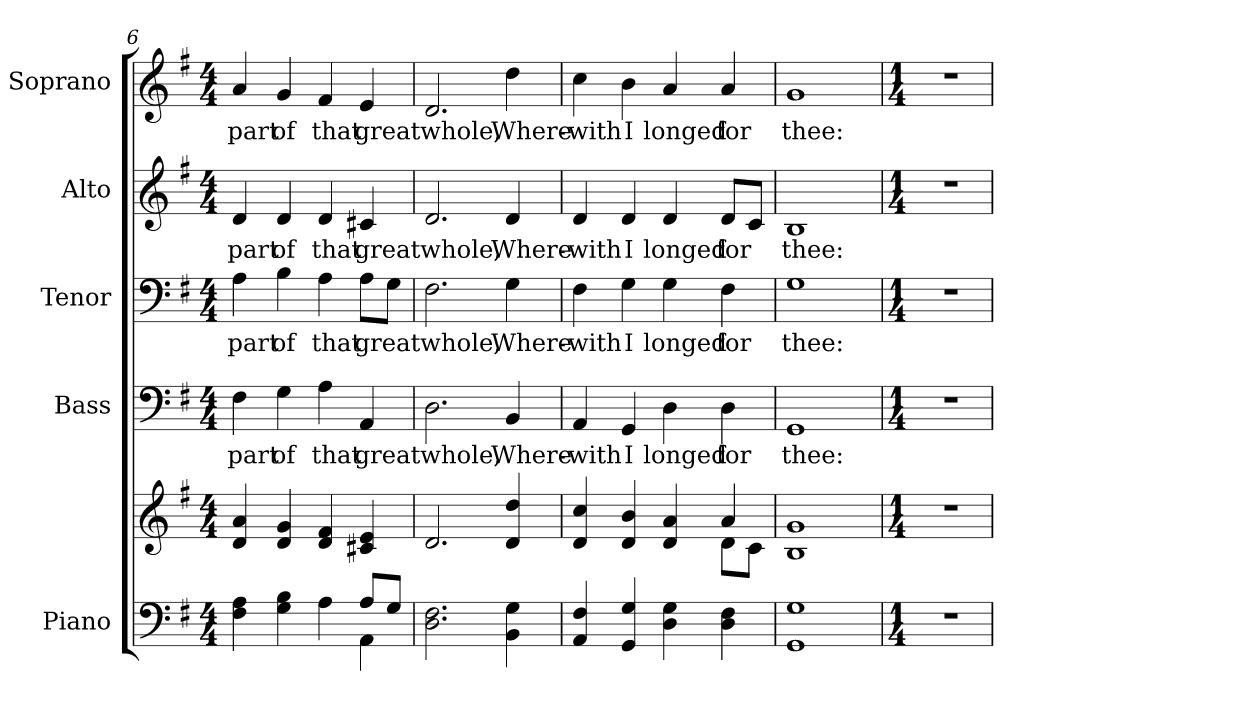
**kern	**kern	**kern	**text	**kern	**text	**kern	**text	**kern	**text
*part5	*part5	*part4	*part4	*part3	*part3	*part2	*part2	*part1	*part1
*staff6	*staff5	*staff4	*staff4	*staff3	*staff3	*staff2	*staff2	*staff1	*staff1
*I"Piano	*	*I"Bass	*	*I"Tenor	*	*I"Alto	*	*I"Soprano	*
*I'Pno.	*	*I'B.	*	*I'T.	*	*I'A.	*	*I'S.	*
*clefF4	*clefG2	*clefF4	*	*clefF4	*	*clefG2	*	*clefG2	*
*k[f#]	*k[f#]	*k[f#]	*	*k[f#]	*	*k[f#]	*	*k[f#]	*
*G:	*G:	*G:	*	*G:	*	*G:	*	*G:	*
*M4/4	*M4/4	*M4/4	*	*M4/4	*	*M4/4	*	*M4/4	*
=6	=6	=6	=6	=6	=6	=6	=6	=6	=6
*^	*	*	*	*	*	*	*	*	*
!	!	!	!	!LO:LY:b:color=#000000	!	!	!	!	!	!
!	!	!	!	!	!	!LO:LY:b:color=#000000	!	!	!	!
!	!	!	!	!	!	!	!	!LO:LY:b:color=#000000	!	!
!	!	!	!	!	!	!	!	!	!	!LO:LY:b:color=#000000
4F#i\ 4Ai	2ryy	4di/ 4ai	4F#i\	part	4Ai\	part	4di/	part	4ai/	part
!	!	!	!	!LO:LY:b:color=#000000	!	!	!	!	!	!
!	!	!	!	!	!	!LO:LY:b:color=#000000	!	!	!	!
!	!	!	!	!	!	!	!	!LO:LY:b:color=#000000	!	!
!	!	!	!	!	!	!	!	!	!	!LO:LY:b:color=#000000
4Gi\ 4Bi	.	4di/ 4gi	4Gi\	of	4Bi\	of	4di/	of	4gi/	of
!	!	!	!	!LO:LY:b:color=#000000	!	!	!	!	!	!
!	!	!	!	!	!	!LO:LY:b:color=#000000	!	!	!	!
!	!	!	!	!	!	!	!	!LO:LY:b:color=#000000	!	!
!	!	!	!	!	!	!	!	!	!	!LO:LY:b:color=#000000
4Ai\	4ryy	4di/ 4f#i	4Ai\	that	4Ai\	that	4di/	that	4f#i/	that
!	!	!	!	!LO:LY:b:color=#000000	!	!	!	!	!	!
!	!	!	!	!	!	!LO:LY:b:color=#000000	!	!	!	!
!	!	!	!	!	!	!	!	!LO:LY:b:color=#000000	!	!
!	!	!	!	!	!	!	!	!	!	!LO:LY:b:color=#000000
8Ai/L	4AAi\	4c#Xi/ 4ei	4AAi/	great	8Ai\L	great	4c#Xi/	great	4ei/	great
8Gi/J	.	.	.	.	8Gi\J	.	.	.	.	.
*v	*v	*	*	*	*	*	*	*	*	*
!!LO:PB:g=z
=7	=7	=7	=7	=7	=7	=7	=7	=7	=7
!	!	!	!LO:LY:b:color=#000000	!	!	!	!	!	!
!	!	!	!	!	!LO:LY:b:color=#000000	!	!	!	!
!	!	!	!	!	!	!	!LO:LY:b:color=#000000	!	!
!	!	!	!	!	!	!	!	!	!LO:LY:b:color=#000000
2.Di\ 2.F#i	2.di/	2.Di\	whole,	2.F#i\	whole,	2.di/	whole,	2.di/	whole,
!	!	!	!LO:LY:b:color=#000000	!	!	!	!	!	!
!	!	!	!	!	!LO:LY:b:color=#000000	!	!	!	!
!	!	!	!	!	!	!	!LO:LY:b:color=#000000	!	!
!	!	!	!	!	!	!	!	!	!LO:LY:b:color=#000000
4BBi\ 4Gi	4di/ 4ddi	4BBi/	Where-	4Gi\	Where-	4di/	Where-	4ddi\	Where-
=8	=8	=8	=8	=8	=8	=8	=8	=8	=8
*	*^	*	*	*	*	*	*	*	*
!	!	!	!	!LO:LY:b:color=#000000	!	!	!	!	!	!
!	!	!	!	!	!	!LO:LY:b:color=#000000	!	!	!	!
!	!	!	!	!	!	!	!	!LO:LY:b:color=#000000	!	!
!	!	!	!	!	!	!	!	!	!	!LO:LY:b:color=#000000
4AAi/ 4F#i	4di/ 4cci	2ryy	4AAi/	-with	4F#i\	-with	4di/	-with	4cci\	-with
!	!	!	!	!LO:LY:b:color=#000000	!	!	!	!	!	!
!	!	!	!	!	!	!LO:LY:b:color=#000000	!	!	!	!
!	!	!	!	!	!	!	!	!LO:LY:b:color=#000000	!	!
!	!	!	!	!	!	!	!	!	!	!LO:LY:b:color=#000000
4GGi/ 4Gi	4di/ 4bi	.	4GGi/	I	4Gi\	I	4di/	I	4bi\	I
!	!	!	!	!LO:LY:b:color=#000000	!	!	!	!	!	!
!	!	!	!	!	!	!LO:LY:b:color=#000000	!	!	!	!
!	!	!	!	!	!	!	!	!LO:LY:b:color=#000000	!	!
!	!	!	!	!	!	!	!	!	!	!LO:LY:b:color=#000000
4Di\ 4Gi	4di/ 4ai	4ryy	4Di\	longed	4Gi\	longed	4di/	longed	4ai/	longed
!	!	!	!	!LO:LY:b:color=#000000	!	!	!	!	!	!
!	!	!	!	!	!	!LO:LY:b:color=#000000	!	!	!	!
!	!	!	!	!	!	!	!	!LO:LY:b:color=#000000	!	!
!	!	!	!	!	!	!	!	!	!	!LO:LY:b:color=#000000
4Di\ 4F#i	4ai/	8di\L	4Di\	for	4F#i\	for	8di/L	for	4ai/	for
.	.	8ci\J	.	.	.	.	8ci/J	.	.	.
*	*v	*v	*	*	*	*	*	*	*	*
=9	=9	=9	=9	=9	=9	=9	=9	=9	=9
*	*^	*	*	*	*	*	*	*	*
!	!	!	!	!LO:LY:b:color=#000000	!	!	!	!	!	!
*	*v	*v	*	*	*	*	*	*	*	*
*	*^	*	*	*	*	*	*	*	*
!	!	!	!	!	!	!LO:LY:b:color=#000000	!	!	!	!
*	*v	*v	*	*	*	*	*	*	*	*
*	*^	*	*	*	*	*	*	*	*
!	!	!	!	!	!	!	!	!LO:LY:b:color=#000000	!	!
*	*v	*v	*	*	*	*	*	*	*	*
*	*^	*	*	*	*	*	*	*	*
!	!	!	!	!	!	!	!	!	!	!LO:LY:b:color=#000000
*	*v	*v	*	*	*	*	*	*	*	*
1GGi 1Gi	1Bi 1gi	1GGi	thee:	1Gi	thee:	1Bi	thee:	1gi	thee:
!!LO:PB:g=z
=10	=10	=10	=10	=10	=10	=10	=10	=10	=10
*M1/4	*M1/4	*M1/4	*	*M1/4	*	*M1/4	*	*M1/4	*
!LO:N:vis=1	!LO:N:vis=1	!LO:N:vis=1	!	!LO:N:vis=1	!	!LO:N:vis=1	!	!LO:N:vis=1	!
4r	4r	4r	.	4r	.	4r	.	4r	.
=	=	=	=	=	=	=	=	=	=
*-	*-	*-	*-	*-	*-	*-	*-	*-	*-
